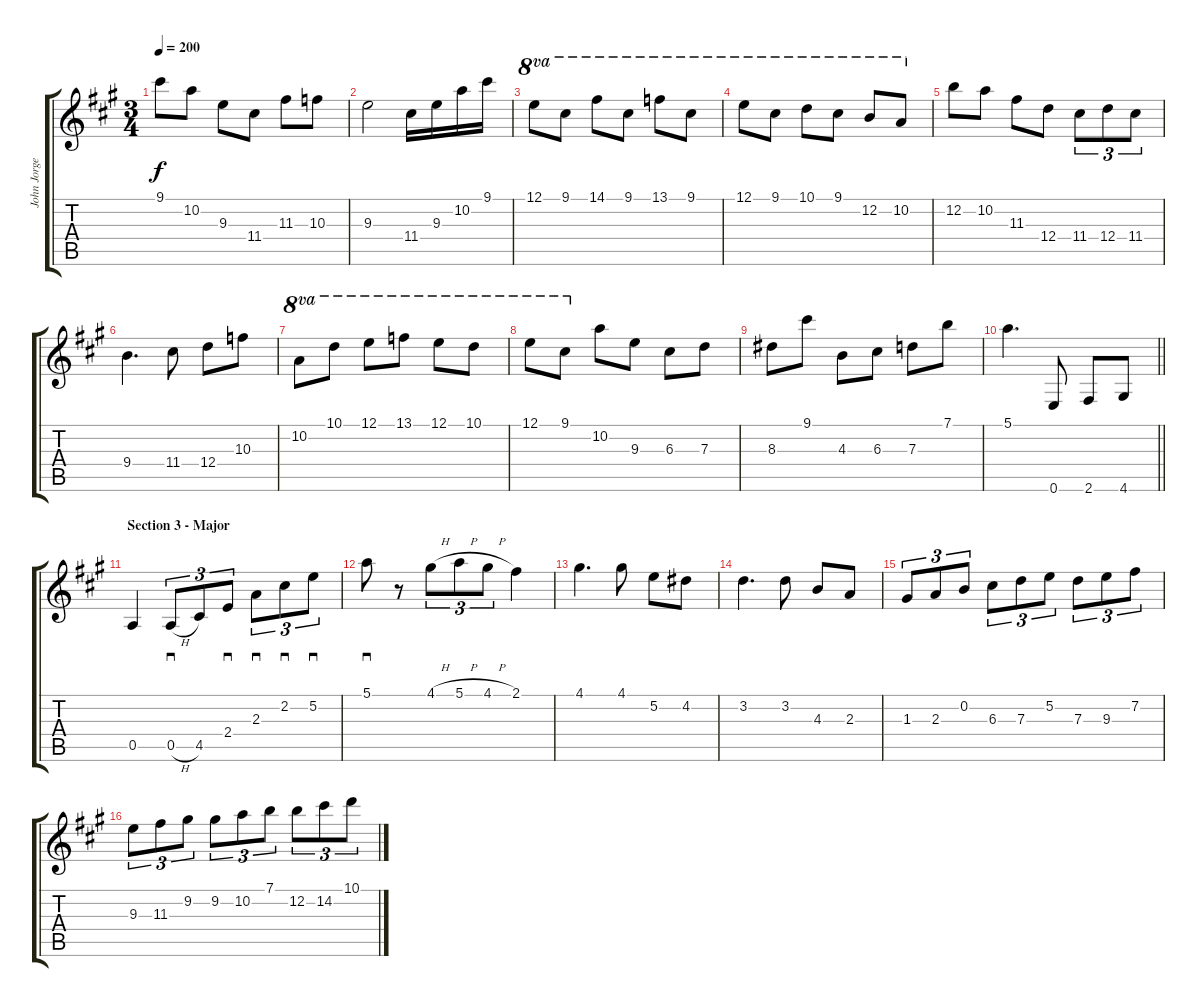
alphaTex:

\track ("John Jorgenson - Lead" "John Jorge") {instrument acousticguitarsteel}
\staff {score tabs}
\tuning (E4 B3 G3 D3 A2 E2) {hide}
\ts (3 4)
\tempo 200
\clef g2
\ks a
9.1.8{dy f} 10.2.8 9.3.8 11.4.8 11.3.8 10.3.8 |
9.3.2 11.4.16 9.3.16 10.2.16 9.1.16 |
12.1.8{ot 8va} 9.1.8{ot 8va} 14.1.8{ot 8va} 9.1.8{ot 8va} 13.1.8{ot 8va} 9.1.8{ot 8va} |
12.1.8{ot 8va} 9.1.8{ot 8va} 10.1.8{ot 8va} 9.1.8{ot 8va} 12.2.8{ot 8va} 10.2.8{ot 8va} |
12.2.8 10.2.8 11.3.8 12.4.8 11.4.8{tu (3 2)} 12.4.8{tu (3 2)} 11.4.8{tu (3 2)} |
9.4.4{d} 11.4.8 12.4.8 10.3.8 |
10.2.8{ot 8va} 10.1.8{ot 8va} 12.1.8{ot 8va} 13.1.8{ot 8va} 12.1.8{ot 8va} 10.1.8{ot 8va} |
12.1.8{ot 8va} 9.1.8{ot 8va} 10.2.8 9.3.8 6.3.8 7.3.8 |
8.3.8 9.1.8 4.3.8 6.3.8 7.3.8 7.1.8 |
\barLineRight lightlight
5.1.4{d} 0.6.8 2.6.8 4.6.8 |
\section ("" "Section 3 - Major")
0.5.4 0.5{h}.8{sd tu (3 2)} 4.5.8{tu (3 2)} 2.4.8{sd tu (3 2)} 2.3.8{sd tu (3 2)} 2.2.8{sd tu (3 2)} 5.2.8{sd tu (3 2)} |
5.1.8{sd} r.8 4.1{h}.8{tu (3 2)} 5.1{h}.8{tu (3 2)} 4.1{h}.8{tu (3 2)} 2.1.4 |
4.1.4{d} 4.1.8 5.2.8 4.2.8 |
3.2.4{d} 3.2.8 4.3.8 2.3.8 |
1.3.8{tu (3 2)} 2.3.8{tu (3 2)} 0.2.8{tu (3 2)} 6.3.8{tu (3 2)} 7.3.8{tu (3 2)} 5.2.8{tu (3 2)} 7.3.8{tu (3 2)} 9.3.8{tu (3 2)} 7.2.8{tu (3 2)} |
9.3.8{tu (3 2)} 11.3.8{tu (3 2)} 9.2.8{tu (3 2)} 9.2.8{tu (3 2)} 10.2.8{tu (3 2)} 7.1.8{tu (3 2)} 12.2.8{tu (3 2)} 14.2.8{tu (3 2)} 10.1.8{tu (3 2)}
